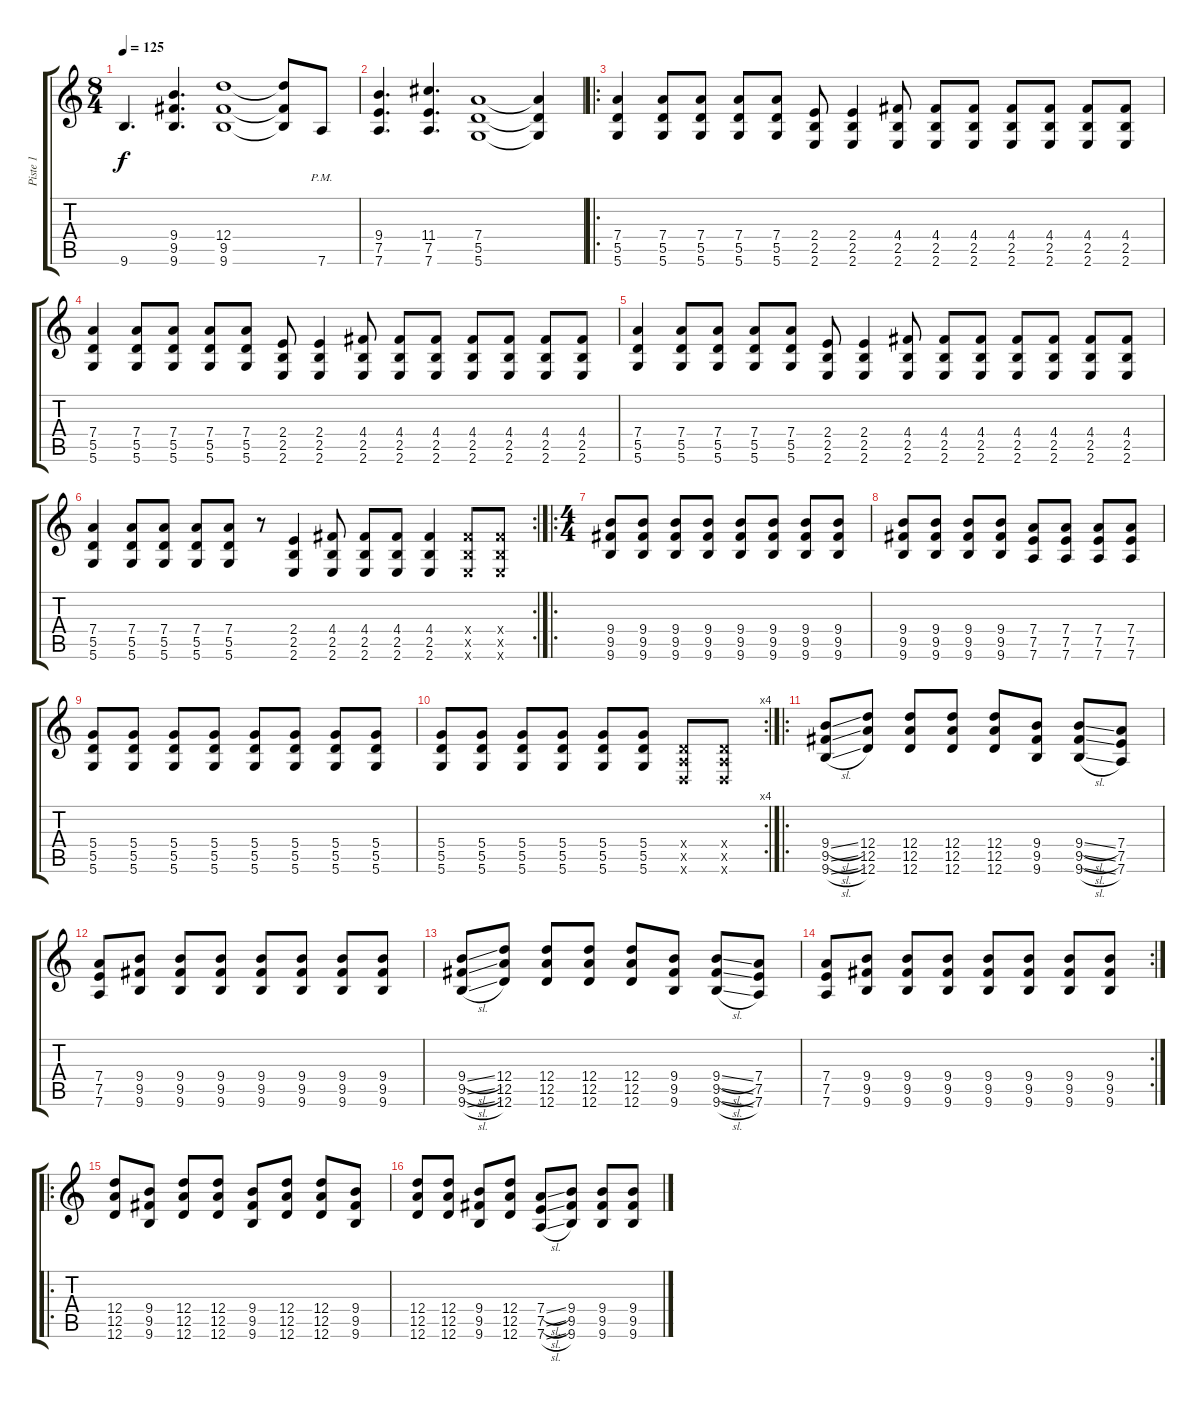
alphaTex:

\track ("Piste 1" "Piste 1") {instrument overdrivenguitar}
\staff {score tabs}
\tuning (E4 B3 G3 D3 A2 D2) {hide}
\ts (8 4)
\tempo 125
\clef g2
\ks c
9.6.4{d dy f} (9.4 9.5 9.6).4{d} (12.4 9.5 9.6).1 (12.4{t} 9.5{t} 9.6{t}).8 7.6{pm}.8 |
(9.4 7.5 7.6).4{d} (11.4 7.5 7.6).4{d} (7.4 5.5 5.6).1 (7.4{t} 5.5{t} 5.6{t}).4 |
\ro
(7.4 5.5 5.6).4 (7.4 5.5 5.6).8 (7.4 5.5 5.6).8 (7.4 5.5 5.6).8 (7.4 5.5 5.6).8 (2.4 2.5 2.6).8 (2.4 2.5 2.6).4 (4.4 2.5 2.6).8 (4.4 2.5 2.6).8 (4.4 2.5 2.6).8 (4.4 2.5 2.6).8 (4.4 2.5 2.6).8 (4.4 2.5 2.6).8 (4.4 2.5 2.6).8 |
(7.4 5.5 5.6).4 (7.4 5.5 5.6).8 (7.4 5.5 5.6).8 (7.4 5.5 5.6).8 (7.4 5.5 5.6).8 (2.4 2.5 2.6).8 (2.4 2.5 2.6).4 (4.4 2.5 2.6).8 (4.4 2.5 2.6).8 (4.4 2.5 2.6).8 (4.4 2.5 2.6).8 (4.4 2.5 2.6).8 (4.4 2.5 2.6).8 (4.4 2.5 2.6).8 |
(7.4 5.5 5.6).4 (7.4 5.5 5.6).8 (7.4 5.5 5.6).8 (7.4 5.5 5.6).8 (7.4 5.5 5.6).8 (2.4 2.5 2.6).8 (2.4 2.5 2.6).4 (4.4 2.5 2.6).8 (4.4 2.5 2.6).8 (4.4 2.5 2.6).8 (4.4 2.5 2.6).8 (4.4 2.5 2.6).8 (4.4 2.5 2.6).8 (4.4 2.5 2.6).8 |
\rc 2
(7.4 5.5 5.6).4 (7.4 5.5 5.6).8 (7.4 5.5 5.6).8 (7.4 5.5 5.6).8 (7.4 5.5 5.6).8 r.8 (2.4 2.5 2.6).4 (4.4 2.5 2.6).8 (4.4 2.5 2.6).8 (4.4 2.5 2.6).8 (4.4 2.5 2.6).4 (4.4{x} 2.5{x} 2.6{x}).8 (4.4{x} 2.5{x} 2.6{x}).8 |
\ro
\ts (4 4)
(9.4 9.5 9.6).8 (9.4 9.5 9.6).8 (9.4 9.5 9.6).8 (9.4 9.5 9.6).8 (9.4 9.5 9.6).8 (9.4 9.5 9.6).8 (9.4 9.5 9.6).8 (9.4 9.5 9.6).8 |
(9.4 9.5 9.6).8 (9.4 9.5 9.6).8 (9.4 9.5 9.6).8 (9.4 9.5 9.6).8 (7.4 7.5 7.6).8 (7.4 7.5 7.6).8 (7.4 7.5 7.6).8 (7.4 7.5 7.6).8 |
(5.4 5.5 5.6).8 (5.4 5.5 5.6).8 (5.4 5.5 5.6).8 (5.4 5.5 5.6).8 (5.4 5.5 5.6).8 (5.4 5.5 5.6).8 (5.4 5.5 5.6).8 (5.4 5.5 5.6).8 |
\rc 4
(5.4 5.5 5.6).8 (5.4 5.5 5.6).8 (5.4 5.5 5.6).8 (5.4 5.5 5.6).8 (5.4 5.5 5.6).8 (5.4 5.5 5.6).8 (0.4{x} 0.5{x} 0.6{x}).8 (0.4{x} 0.5{x} 0.6{x}).8 |
\ro
(9.4{sl} 9.5{sl} 9.6{sl}).8 (12.4 12.5 12.6).8 (12.4 12.5 12.6).8 (12.4 12.5 12.6).8 (12.4 12.5 12.6).8 (9.4 9.5 9.6).8 (9.4{sl} 9.5{sl} 9.6{sl}).8 (7.4 7.5 7.6).8 |
(7.4 7.5 7.6).8 (9.4 9.5 9.6).8 (9.4 9.5 9.6).8 (9.4 9.5 9.6).8 (9.4 9.5 9.6).8 (9.4 9.5 9.6).8 (9.4 9.5 9.6).8 (9.4 9.5 9.6).8 |
(9.4{sl} 9.5{sl} 9.6{sl}).8 (12.4 12.5 12.6).8 (12.4 12.5 12.6).8 (12.4 12.5 12.6).8 (12.4 12.5 12.6).8 (9.4 9.5 9.6).8 (9.4{sl} 9.5{sl} 9.6{sl}).8 (7.4 7.5 7.6).8 |
\rc 2
(7.4 7.5 7.6).8 (9.4 9.5 9.6).8 (9.4 9.5 9.6).8 (9.4 9.5 9.6).8 (9.4 9.5 9.6).8 (9.4 9.5 9.6).8 (9.4 9.5 9.6).8 (9.4 9.5 9.6).8 |
\ro
(12.4 12.5 12.6).8 (9.4 9.5 9.6).8 (12.4 12.5 12.6).8 (12.4 12.5 12.6).8 (9.4 9.5 9.6).8 (12.4 12.5 12.6).8 (12.4 12.5 12.6).8 (9.4 9.5 9.6).8 |
(12.4 12.5 12.6).8 (12.4 12.5 12.6).8 (9.4 9.5 9.6).8 (12.4 12.5 12.6).8 (7.4{sl} 7.5{sl} 7.6{sl}).8 (9.4 9.5 9.6).8 (9.4 9.5 9.6).8 (9.4 9.5 9.6).8
